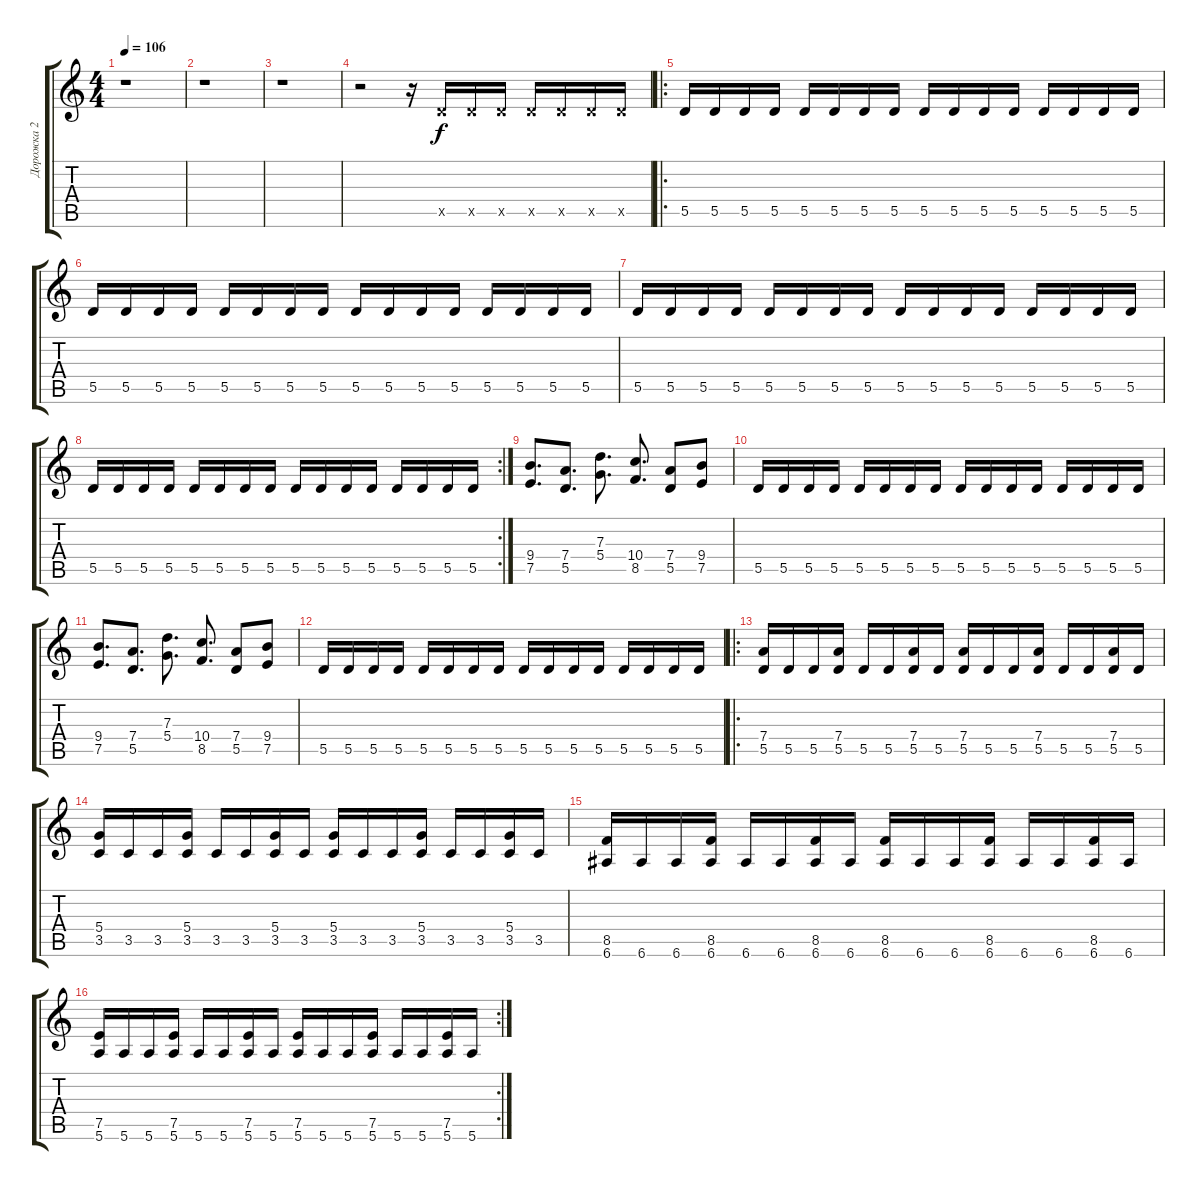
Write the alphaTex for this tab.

\track ("Дорожка 2" "Дорожка 2") {instrument distortionguitar}
\staff {score tabs}
\tuning (E4 B3 G3 D3 A2 E2) {hide}
\ts (4 4)
\tempo 106
\clef g2
\ks c
r.1{dy f instrument acousticguitarsteel} |
r.1 |
r.1 |
r.2 r.16 5.5{x}.16 5.5{x}.16 5.5{x}.16 5.5{x}.16 5.5{x}.16 5.5{x}.16 5.5{x}.16 |
\ro
5.5.16{volume 13} 5.5.16 5.5.16 5.5.16 5.5.16 5.5.16 5.5.16 5.5.16 5.5.16 5.5.16 5.5.16 5.5.16 5.5.16 5.5.16 5.5.16 5.5.16 |
5.5.16 5.5.16 5.5.16 5.5.16 5.5.16 5.5.16 5.5.16 5.5.16 5.5.16 5.5.16 5.5.16 5.5.16 5.5.16 5.5.16 5.5.16 5.5.16 |
5.5.16 5.5.16 5.5.16 5.5.16 5.5.16 5.5.16 5.5.16 5.5.16 5.5.16 5.5.16 5.5.16 5.5.16 5.5.16 5.5.16 5.5.16 5.5.16 |
\rc 2
5.5.16 5.5.16 5.5.16 5.5.16 5.5.16 5.5.16 5.5.16 5.5.16 5.5.16 5.5.16 5.5.16 5.5.16 5.5.16 5.5.16 5.5.16 5.5.16 |
(9.4 7.5).8{d} (7.4 5.5).8{d} (7.3 5.4).8{d} (10.4 8.5).8{d} (7.4 5.5).8 (9.4 7.5).8 |
5.5.16 5.5.16 5.5.16 5.5.16 5.5.16 5.5.16 5.5.16 5.5.16 5.5.16 5.5.16 5.5.16 5.5.16 5.5.16 5.5.16 5.5.16 5.5.16 |
(9.4 7.5).8{d} (7.4 5.5).8{d} (7.3 5.4).8{d} (10.4 8.5).8{d} (7.4 5.5).8 (9.4 7.5).8 |
5.5.16 5.5.16 5.5.16 5.5.16 5.5.16 5.5.16 5.5.16 5.5.16 5.5.16 5.5.16 5.5.16 5.5.16 5.5.16 5.5.16 5.5.16 5.5.16 |
\ro
(7.4 5.5).16 5.5.16 5.5.16 (7.4 5.5).16 5.5.16 5.5.16 (7.4 5.5).16 5.5.16 (7.4 5.5).16 5.5.16 5.5.16 (7.4 5.5).16 5.5.16 5.5.16 (7.4 5.5).16 5.5.16 |
(5.4 3.5).16 3.5.16 3.5.16 (5.4 3.5).16 3.5.16 3.5.16 (5.4 3.5).16 3.5.16 (5.4 3.5).16 3.5.16 3.5.16 (5.4 3.5).16 3.5.16 3.5.16 (5.4 3.5).16 3.5.16 |
(8.5 6.6).16 6.6.16 6.6.16 (8.5 6.6).16 6.6.16 6.6.16 (8.5 6.6).16 6.6.16 (8.5 6.6).16 6.6.16 6.6.16 (8.5 6.6).16 6.6.16 6.6.16 (8.5 6.6).16 6.6.16 |
\rc 2
(7.5 5.6).16 5.6.16 5.6.16 (7.5 5.6).16 5.6.16 5.6.16 (7.5 5.6).16 5.6.16 (7.5 5.6).16 5.6.16 5.6.16 (7.5 5.6).16 5.6.16 5.6.16 (7.5 5.6).16 5.6.16
